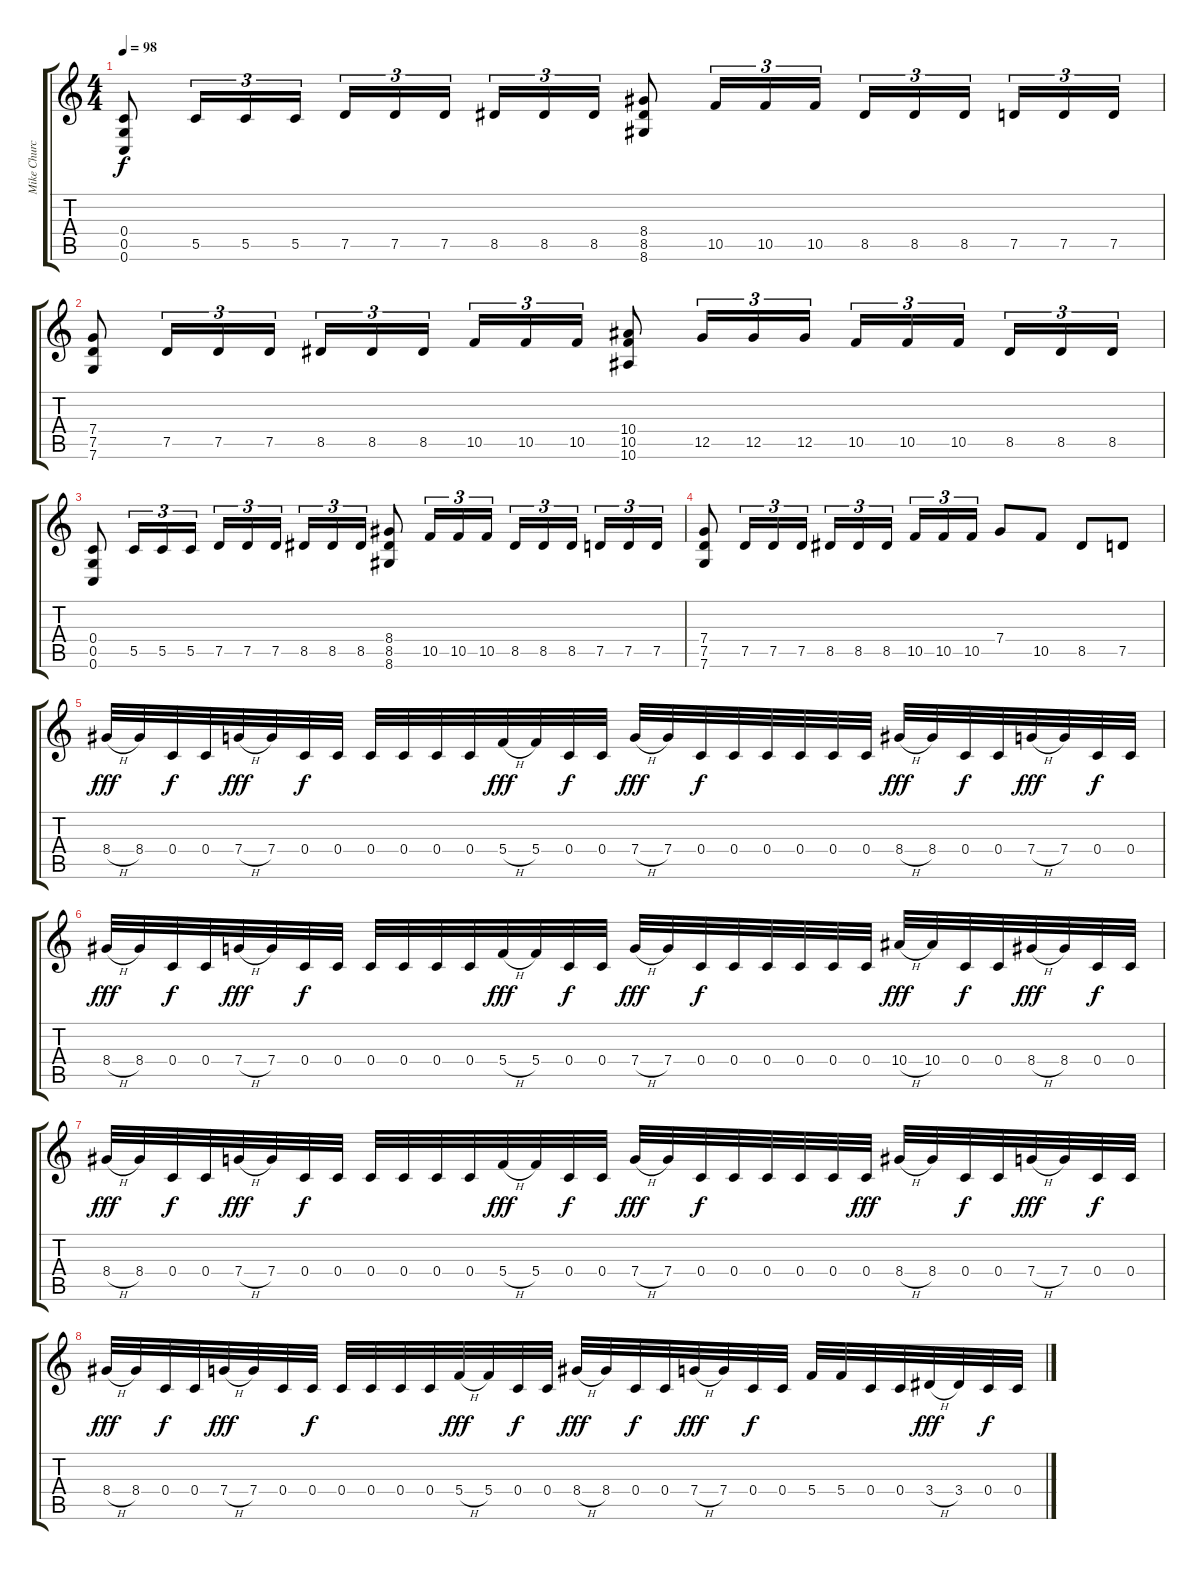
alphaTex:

\track ("Mike Church" "Mike Churc") {instrument distortionguitar}
\staff {score tabs}
\tuning (D4 A4 F3 C3 G2 C2) {hide}
\ts (4 4)
\tempo 98
\clef g2
\ks c
(0.4 0.5 0.6).8{dy f} 5.5.16{tu (3 2)} 5.5.16{tu (3 2)} 5.5.16{tu (3 2)} 7.5.16{tu (3 2)} 7.5.16{tu (3 2)} 7.5.16{tu (3 2) beam splitsecondary} 8.5.16{tu (3 2)} 8.5.16{tu (3 2)} 8.5.16{tu (3 2)} (8.4 8.5 8.6).8 10.5.16{tu (3 2)} 10.5.16{tu (3 2)} 10.5.16{tu (3 2)} 8.5.16{tu (3 2)} 8.5.16{tu (3 2)} 8.5.16{tu (3 2) beam splitsecondary} 7.5.16{tu (3 2)} 7.5.16{tu (3 2)} 7.5.16{tu (3 2)} |
(7.4 7.5 7.6).8 7.5.16{tu (3 2)} 7.5.16{tu (3 2)} 7.5.16{tu (3 2)} 8.5.16{tu (3 2)} 8.5.16{tu (3 2)} 8.5.16{tu (3 2) beam splitsecondary} 10.5.16{tu (3 2)} 10.5.16{tu (3 2)} 10.5.16{tu (3 2)} (10.4 10.5 10.6).8 12.5.16{tu (3 2)} 12.5.16{tu (3 2)} 12.5.16{tu (3 2)} 10.5.16{tu (3 2)} 10.5.16{tu (3 2)} 10.5.16{tu (3 2) beam splitsecondary} 8.5.16{tu (3 2)} 8.5.16{tu (3 2)} 8.5.16{tu (3 2)} |
(0.4 0.5 0.6).8 5.5.16{tu (3 2)} 5.5.16{tu (3 2)} 5.5.16{tu (3 2)} 7.5.16{tu (3 2)} 7.5.16{tu (3 2)} 7.5.16{tu (3 2) beam splitsecondary} 8.5.16{tu (3 2)} 8.5.16{tu (3 2)} 8.5.16{tu (3 2)} (8.4 8.5 8.6).8 10.5.16{tu (3 2)} 10.5.16{tu (3 2)} 10.5.16{tu (3 2)} 8.5.16{tu (3 2)} 8.5.16{tu (3 2)} 8.5.16{tu (3 2) beam splitsecondary} 7.5.16{tu (3 2)} 7.5.16{tu (3 2)} 7.5.16{tu (3 2)} |
(7.4 7.5 7.6).8 7.5.16{tu (3 2)} 7.5.16{tu (3 2)} 7.5.16{tu (3 2)} 8.5.16{tu (3 2)} 8.5.16{tu (3 2)} 8.5.16{tu (3 2) beam splitsecondary} 10.5.16{tu (3 2)} 10.5.16{tu (3 2)} 10.5.16{tu (3 2)} 7.4.8 10.5.8 8.5.8 7.5.8 |
8.4{h}.32{dy fff} 8.4.32 0.4.32{dy f} 0.4.32 7.4{h}.32{dy fff} 7.4.32 0.4.32{dy f} 0.4.32 0.4.32 0.4.32 0.4.32 0.4.32 5.4{h}.32{dy fff} 5.4.32 0.4.32{dy f} 0.4.32 7.4{h}.32{dy fff} 7.4.32 0.4.32{dy f} 0.4.32 0.4.32 0.4.32 0.4.32 0.4.32 8.4{h}.32{dy fff} 8.4.32 0.4.32{dy f} 0.4.32 7.4{h}.32{dy fff} 7.4.32 0.4.32{dy f} 0.4.32 |
8.4{h}.32{dy fff} 8.4.32 0.4.32{dy f} 0.4.32 7.4{h}.32{dy fff} 7.4.32 0.4.32{dy f} 0.4.32 0.4.32 0.4.32 0.4.32 0.4.32 5.4{h}.32{dy fff} 5.4.32 0.4.32{dy f} 0.4.32 7.4{h}.32{dy fff} 7.4.32 0.4.32{dy f} 0.4.32 0.4.32 0.4.32 0.4.32 0.4.32 10.4{h}.32{dy fff} 10.4.32 0.4.32{dy f} 0.4.32 8.4{h}.32{dy fff} 8.4.32 0.4.32{dy f} 0.4.32 |
8.4{h}.32{dy fff} 8.4.32 0.4.32{dy f} 0.4.32 7.4{h}.32{dy fff} 7.4.32 0.4.32{dy f} 0.4.32 0.4.32 0.4.32 0.4.32 0.4.32 5.4{h}.32{dy fff} 5.4.32 0.4.32{dy f} 0.4.32 7.4{h}.32{dy fff} 7.4.32 0.4.32{dy f} 0.4.32 0.4.32 0.4.32 0.4.32 0.4.32{dy fff} 8.4{h}.32 8.4.32 0.4.32{dy f} 0.4.32 7.4{h}.32{dy fff} 7.4.32 0.4.32{dy f} 0.4.32 |
8.4{h}.32{dy fff} 8.4.32 0.4.32{dy f} 0.4.32 7.4{h}.32{dy fff} 7.4.32 0.4.32 0.4.32{dy f} 0.4.32 0.4.32 0.4.32 0.4.32 5.4{h}.32{dy fff} 5.4.32 0.4.32{dy f} 0.4.32 8.4{h}.32{dy fff} 8.4.32 0.4.32{dy f} 0.4.32 7.4{h}.32{dy fff} 7.4.32 0.4.32{dy f} 0.4.32 5.4.32 5.4.32 0.4.32 0.4.32 3.4{h}.32{dy fff} 3.4.32 0.4.32{dy f} 0.4.32
